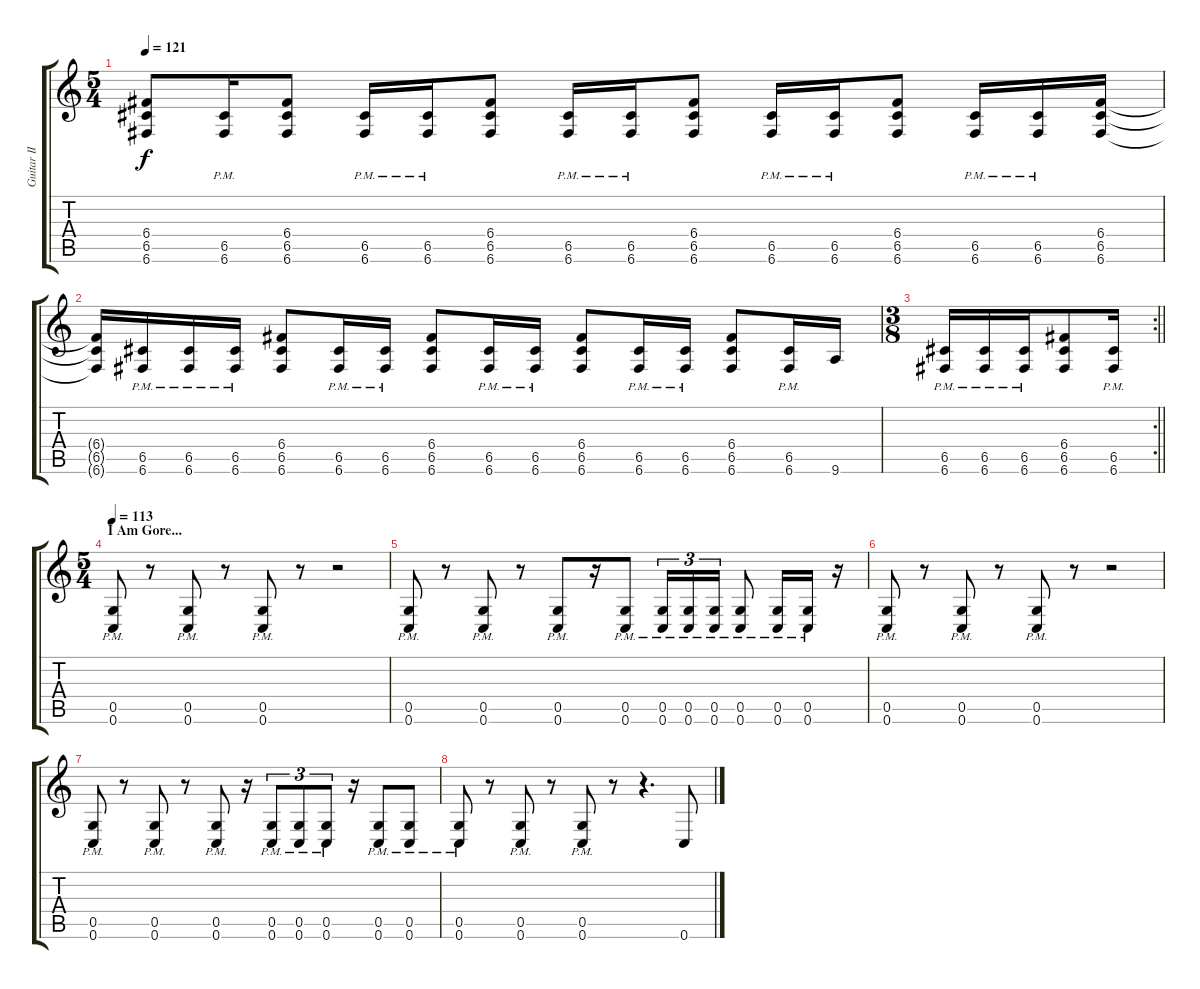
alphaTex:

\track ("Guitar II" "Guitar II") {instrument overdrivenguitar}
\staff {score tabs}
\tuning (D4 A3 F3 C3 G2 C2) {hide}
\ts (5 4)
\tempo 121
\clef g2
\ks c
(6.4 6.5 6.6).8{dy f} (6.5{pm} 6.6{pm}).16 (6.4 6.5 6.6).8 (6.5{pm} 6.6{pm}).16 (6.5{pm} 6.6{pm}).16 (6.4 6.5 6.6).8 (6.5{pm} 6.6{pm}).16 (6.5{pm} 6.6{pm}).16 (6.4 6.5 6.6).8 (6.5{pm} 6.6{pm}).16 (6.5{pm} 6.6{pm}).16 (6.4 6.5 6.6).8 (6.5{pm} 6.6{pm}).16 (6.5{pm} 6.6{pm}).16 (6.4 6.5 6.6).16 |
(6.4{t} 6.5{t} 6.6{t}).16 (6.5{pm} 6.6{pm}).16 (6.5{pm} 6.6{pm}).16 (6.5{pm} 6.6{pm}).16 (6.4 6.5 6.6).8 (6.5{pm} 6.6{pm}).16 (6.5{pm} 6.6{pm}).16 (6.4 6.5 6.6).8 (6.5{pm} 6.6{pm}).16 (6.5{pm} 6.6{pm}).16 (6.4 6.5 6.6).8 (6.5{pm} 6.6{pm}).16 (6.5{pm} 6.6{pm}).16 (6.4 6.5 6.6).8 (6.5{pm} 6.6{pm}).16 9.6.16 |
\rc 2
\ts (3 8)
\barLineRight lightlight
(6.5{pm} 6.6{pm}).16 (6.5{pm} 6.6{pm}).16 (6.5{pm} 6.6{pm}).16 (6.4 6.5 6.6).8 (6.5{pm} 6.6{pm}).16 |
\ts (5 4)
\section ("" "I Am Gore...")
\tempo 113
(0.5{pm} 0.6{pm}).8 r.8 (0.5{pm} 0.6{pm}).8 r.8 (0.5{pm} 0.6{pm}).8 r.8 r.2 |
(0.5{pm} 0.6{pm}).8 r.8 (0.5{pm} 0.6{pm}).8 r.8 (0.5{pm} 0.6{pm}).8 r.16 (0.5{pm} 0.6{pm}).8 (0.5{pm} 0.6{pm}).16{tu (3 2)} (0.5{pm} 0.6{pm}).16{tu (3 2)} (0.5{pm} 0.6{pm}).16{tu (3 2)} (0.5{pm} 0.6{pm}).8 (0.5{pm} 0.6{pm}).16 (0.5{pm} 0.6{pm}).16 r.16 |
(0.5{pm} 0.6{pm}).8 r.8 (0.5{pm} 0.6{pm}).8 r.8 (0.5{pm} 0.6{pm}).8 r.8 r.2 |
(0.5{pm} 0.6{pm}).8 r.8 (0.5{pm} 0.6{pm}).8 r.8 (0.5{pm} 0.6{pm}).8 r.16 (0.5{pm} 0.6{pm}).8{tu (3 2)} (0.5{pm} 0.6{pm}).8{tu (3 2)} (0.5{pm} 0.6{pm}).8{tu (3 2)} r.16 (0.5{pm} 0.6{pm}).8 (0.5{pm} 0.6{pm}).8 |
(0.5{pm} 0.6{pm}).8 r.8 (0.5{pm} 0.6{pm}).8 r.8 (0.5{pm} 0.6{pm}).8 r.8 r.4{d} 0.6.8
